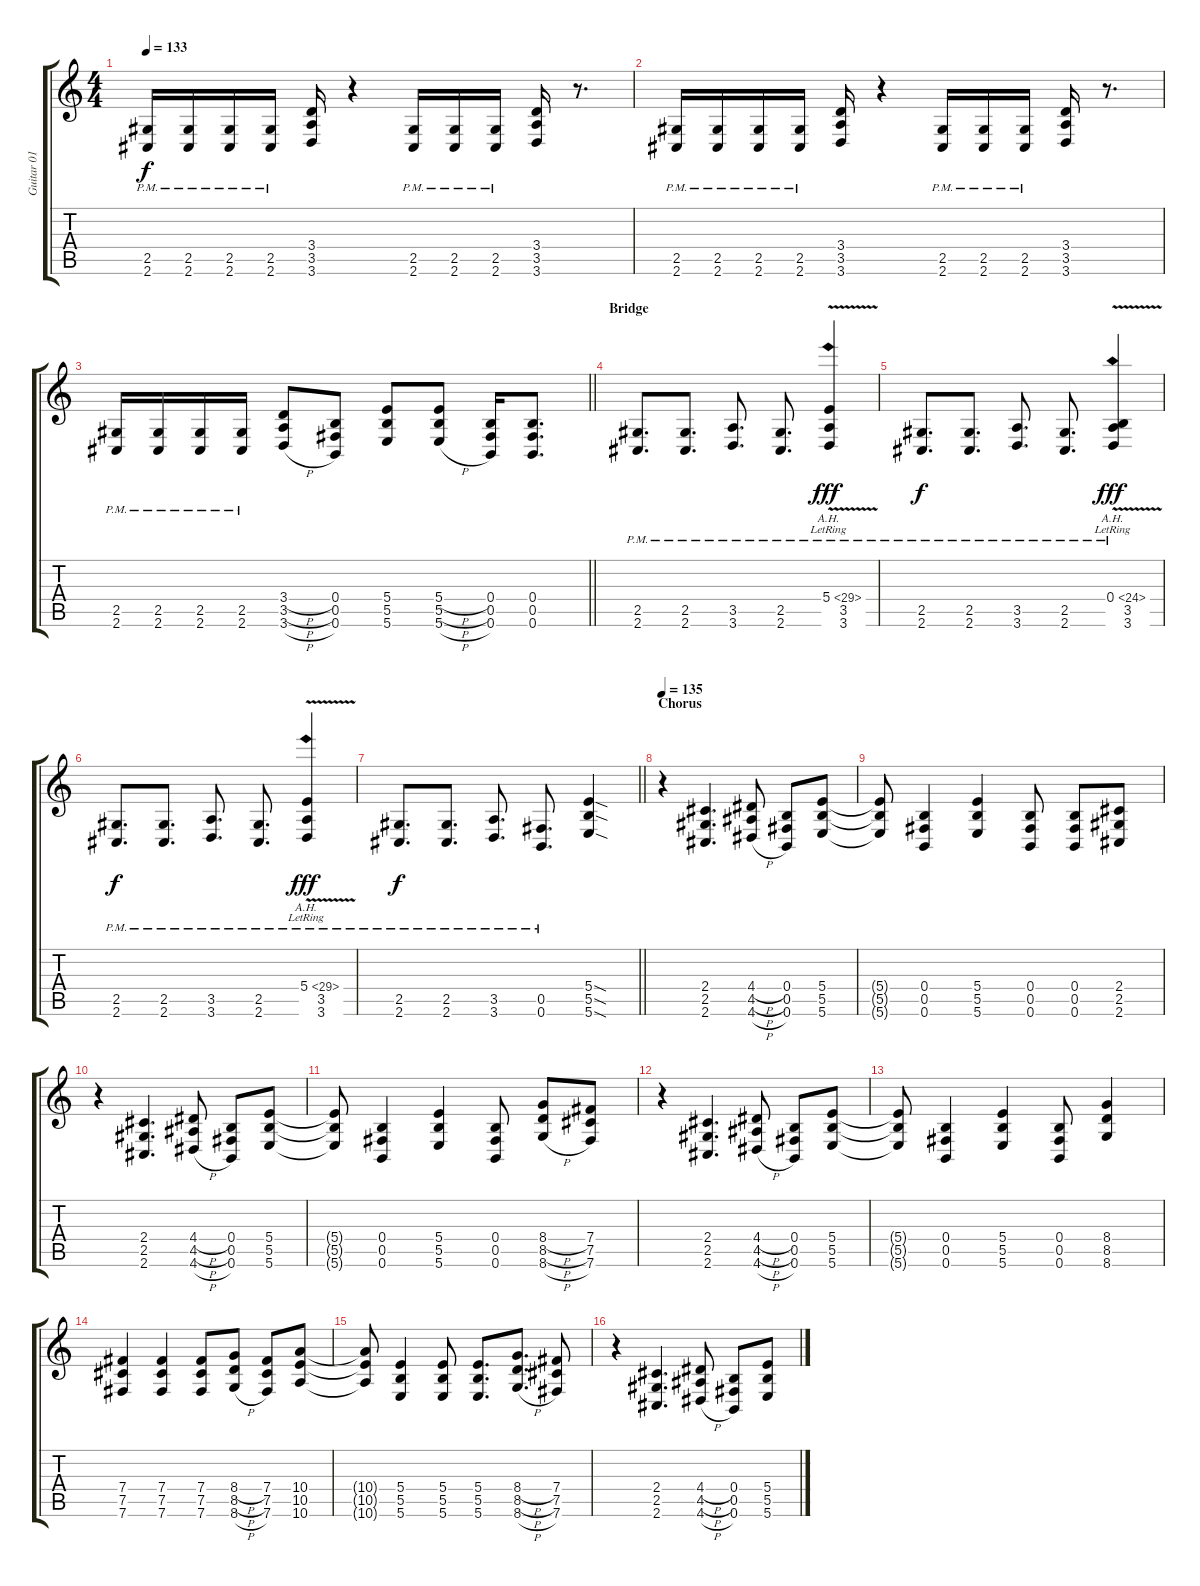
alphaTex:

\track ("Guitar 01" "Guitar 01") {instrument overdrivenguitar}
\staff {score tabs}
\tuning (Db4 Ab3 E3 B2 Gb2 B1) {hide}
\ts (4 4)
\tempo 133
\clef g2
\ks c
(2.5{pm} 2.6{pm}).16{dy f} (2.5{pm} 2.6{pm}).16 (2.5{pm} 2.6{pm}).16 (2.5{pm} 2.6{pm}).16 (3.4 3.5 3.6).16 r.4 (2.5{pm} 2.6{pm}).16 (2.5{pm} 2.6{pm}).16 (2.5{pm} 2.6{pm}).16 (3.4 3.5 3.6).16 r.8{d} |
(2.5{pm} 2.6{pm}).16 (2.5{pm} 2.6{pm}).16 (2.5{pm} 2.6{pm}).16 (2.5{pm} 2.6{pm}).16 (3.4 3.5 3.6).16 r.4 (2.5{pm} 2.6{pm}).16 (2.5{pm} 2.6{pm}).16 (2.5{pm} 2.6{pm}).16 (3.4 3.5 3.6).16 r.8{d} |
\barLineRight lightlight
(2.5{pm} 2.6{pm}).16 (2.5{pm} 2.6{pm}).16 (2.5{pm} 2.6{pm}).16 (2.5{pm} 2.6{pm}).16 (3.4{h} 3.5{h} 3.6{h}).8 (0.4 0.5 0.6).8 (5.4 5.5 5.6).8 (5.4{h} 5.5{h} 5.6{h}).8 (0.4 0.5 0.6).16 (0.4 0.5 0.6).8{d} |
\section ("" "Bridge")
(2.5{pm} 2.6{pm}).8{d} (2.5{pm} 2.6{pm}).8{d} (3.5{pm} 3.6{pm}).8{d} (2.5{pm} 2.6{pm}).8{d} (5.4{ah 24 v lr} 3.5{pm} 3.6{pm}).4{dy fff} |
(2.5{pm} 2.6{pm}).8{d dy f} (2.5{pm} 2.6{pm}).8{d} (3.5{pm} 3.6{pm}).8{d} (2.5{pm} 2.6{pm}).8{d} (0.4{ah 24 v lr} 3.5{pm} 3.6{pm}).4{dy fff} |
(2.5{pm} 2.6{pm}).8{d dy f} (2.5{pm} 2.6{pm}).8{d} (3.5{pm} 3.6{pm}).8{d} (2.5{pm} 2.6{pm}).8{d} (5.4{ah 24 v lr} 3.5{pm} 3.6{pm}).4{dy fff} |
\barLineRight lightlight
(2.5{pm} 2.6{pm}).8{d dy f} (2.5{pm} 2.6{pm}).8{d} (3.5{pm} 3.6{pm}).8{d} (0.5{pm} 0.6{pm}).8{d} (5.4{sod} 5.5{sod} 5.6{sod}).4 |
\section ("" "Chorus")
\tempo 135
r.4 (2.4 2.5 2.6).4{d} (4.4{h} 4.5{h} 4.6{h}).8 (0.4 0.5 0.6).8 (5.4 5.5 5.6).8 |
(5.4{t} 5.5{t} 5.6{t}).8 (0.4 0.5 0.6).4 (5.4 5.5 5.6).4 (0.4 0.5 0.6).8 (0.4 0.5 0.6).8 (2.4 2.5 2.6).8 |
r.4 (2.4 2.5 2.6).4{d} (4.4{h} 4.5{h} 4.6{h}).8 (0.4 0.5 0.6).8 (5.4 5.5 5.6).8 |
(5.4{t} 5.5{t} 5.6{t}).8 (0.4 0.5 0.6).4 (5.4 5.5 5.6).4 (0.4 0.5 0.6).8 (8.4{h} 8.5{h} 8.6{h}).8 (7.4 7.5 7.6).8 |
r.4 (2.4 2.5 2.6).4{d} (4.4{h} 4.5{h} 4.6{h}).8 (0.4 0.5 0.6).8 (5.4 5.5 5.6).8 |
(5.4{t} 5.5{t} 5.6{t}).8 (0.4 0.5 0.6).4 (5.4 5.5 5.6).4 (0.4 0.5 0.6).8 (8.4 8.5 8.6).4 |
(7.4 7.5 7.6).4 (7.4 7.5 7.6).4 (7.4 7.5 7.6).8 (8.4{h} 8.5{h} 8.6{h}).8 (7.4 7.5 7.6).8 (10.4 10.5 10.6).8 |
(10.4{t} 10.5{t} 10.6{t}).8 (5.4 5.5 5.6).4 (5.4 5.5 5.6).8 (5.4 5.5 5.6).8{d} (8.4{h} 8.5{h} 8.6{h}).8{d} (7.4 7.5 7.6).8 |
r.4 (2.4 2.5 2.6).4{d} (4.4{h} 4.5{h} 4.6{h}).8 (0.4 0.5 0.6).8 (5.4 5.5 5.6).8
